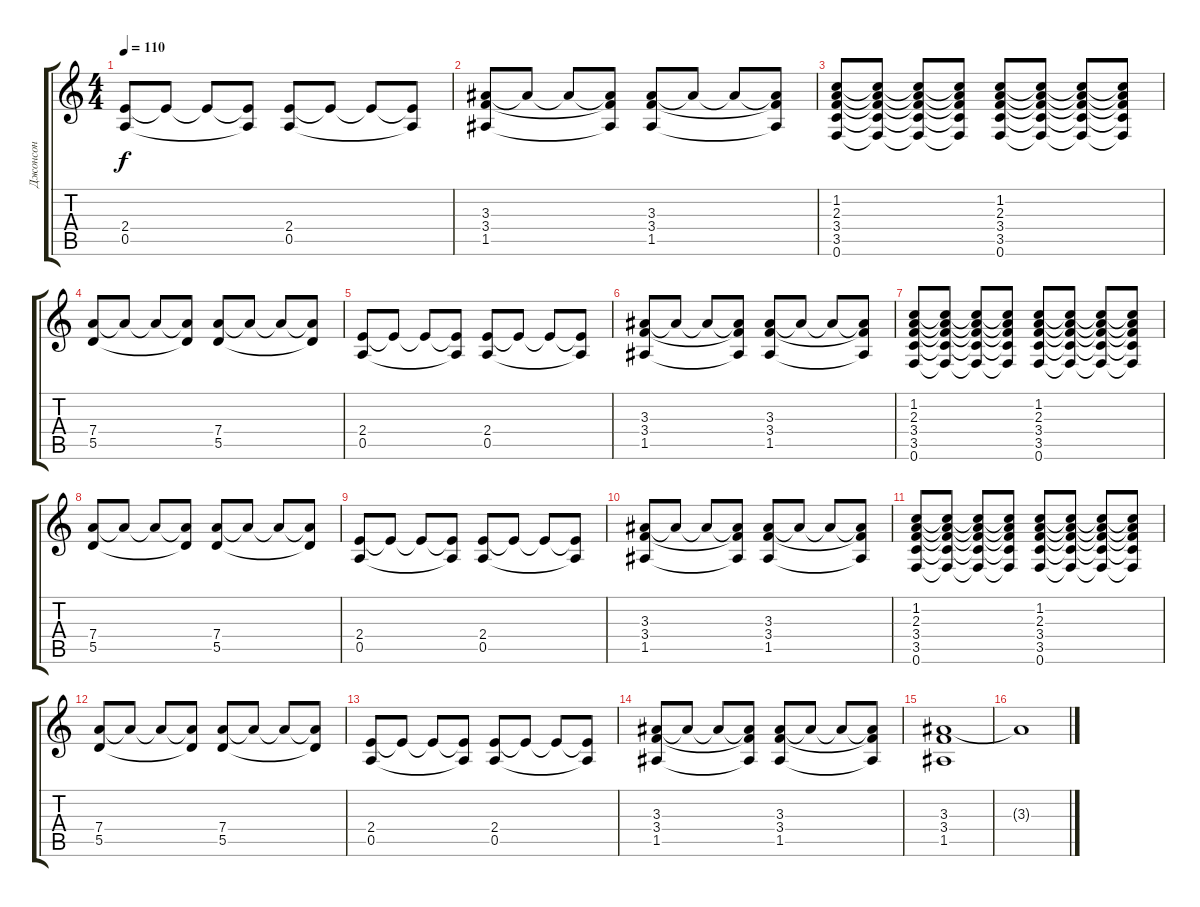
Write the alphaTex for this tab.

\track ("Джонсон" "Джонсон") {instrument acousticguitarsteel}
\staff {score tabs}
\tuning (E4 B3 G3 D3 A2 F2) {hide}
\ts (4 4)
\tempo 110
\clef g2
\ks c
(2.4 0.5).8{dy f} 2.4{t}.8 2.4{t}.8 (2.4{t} 0.5{t}).8 (2.4 0.5).8 2.4{t}.8 2.4{t}.8 (2.4{t} 0.5{t}).8 |
(3.3 3.4 1.5).8 3.3{t}.8 3.3{t}.8 (3.3{t} 3.4{t} 1.5{t}).8 (3.3 3.4 1.5).8 3.3{t}.8 3.3{t}.8 (3.3{t} 3.4{t} 1.5{t}).8 |
(1.2 2.3 3.4 3.5 0.6).8{volume 12 instrument distortionguitar} (1.2{t} 2.3{t} 3.4{t} 3.5{t} 0.6{t}).8 (1.2{t} 2.3{t} 3.4{t} 3.5{t} 0.6{t}).8 (1.2{t} 2.3{t} 3.4{t} 3.5{t} 0.6{t}).8 (1.2 2.3 3.4 3.5 0.6).8 (1.2{t} 2.3{t} 3.4{t} 3.5{t} 0.6{t}).8 (1.2{t} 2.3{t} 3.4{t} 3.5{t} 0.6{t}).8 (1.2{t} 2.3{t} 3.4{t} 3.5{t} 0.6{t}).8 |
(7.4 5.5).8 7.4{t}.8 7.4{t}.8 (7.4{t} 5.5{t}).8 (7.4 5.5).8 7.4{t}.8 7.4{t}.8 (7.4{t} 5.5{t}).8 |
(2.4 0.5).8 2.4{t}.8 2.4{t}.8 (2.4{t} 0.5{t}).8 (2.4 0.5).8 2.4{t}.8 2.4{t}.8 (2.4{t} 0.5{t}).8 |
(3.3 3.4 1.5).8 3.3{t}.8 3.3{t}.8 (3.3{t} 3.4{t} 1.5{t}).8 (3.3 3.4 1.5).8 3.3{t}.8 3.3{t}.8 (3.3{t} 3.4{t} 1.5{t}).8 |
(1.2 2.3 3.4 3.5 0.6).8{volume 12 instrument distortionguitar} (1.2{t} 2.3{t} 3.4{t} 3.5{t} 0.6{t}).8 (1.2{t} 2.3{t} 3.4{t} 3.5{t} 0.6{t}).8 (1.2{t} 2.3{t} 3.4{t} 3.5{t} 0.6{t}).8 (1.2 2.3 3.4 3.5 0.6).8 (1.2{t} 2.3{t} 3.4{t} 3.5{t} 0.6{t}).8 (1.2{t} 2.3{t} 3.4{t} 3.5{t} 0.6{t}).8 (1.2{t} 2.3{t} 3.4{t} 3.5{t} 0.6{t}).8 |
(7.4 5.5).8 7.4{t}.8 7.4{t}.8 (7.4{t} 5.5{t}).8 (7.4 5.5).8 7.4{t}.8 7.4{t}.8 (7.4{t} 5.5{t}).8 |
(2.4 0.5).8 2.4{t}.8 2.4{t}.8 (2.4{t} 0.5{t}).8 (2.4 0.5).8 2.4{t}.8 2.4{t}.8 (2.4{t} 0.5{t}).8 |
(3.3 3.4 1.5).8 3.3{t}.8 3.3{t}.8 (3.3{t} 3.4{t} 1.5{t}).8 (3.3 3.4 1.5).8 3.3{t}.8 3.3{t}.8 (3.3{t} 3.4{t} 1.5{t}).8 |
(1.2 2.3 3.4 3.5 0.6).8{volume 12 instrument distortionguitar} (1.2{t} 2.3{t} 3.4{t} 3.5{t} 0.6{t}).8 (1.2{t} 2.3{t} 3.4{t} 3.5{t} 0.6{t}).8 (1.2{t} 2.3{t} 3.4{t} 3.5{t} 0.6{t}).8 (1.2 2.3 3.4 3.5 0.6).8 (1.2{t} 2.3{t} 3.4{t} 3.5{t} 0.6{t}).8 (1.2{t} 2.3{t} 3.4{t} 3.5{t} 0.6{t}).8 (1.2{t} 2.3{t} 3.4{t} 3.5{t} 0.6{t}).8 |
(7.4 5.5).8 7.4{t}.8 7.4{t}.8 (7.4{t} 5.5{t}).8 (7.4 5.5).8 7.4{t}.8 7.4{t}.8 (7.4{t} 5.5{t}).8 |
(2.4 0.5).8 2.4{t}.8 2.4{t}.8 (2.4{t} 0.5{t}).8 (2.4 0.5).8 2.4{t}.8 2.4{t}.8 (2.4{t} 0.5{t}).8 |
(3.3 3.4 1.5).8 3.3{t}.8 3.3{t}.8 (3.3{t} 3.4{t} 1.5{t}).8 (3.3 3.4 1.5).8 3.3{t}.8 3.3{t}.8 (3.3{t} 3.4{t} 1.5{t}).8 |
(3.3 3.4 1.5).1 |
3.3{t}.1
